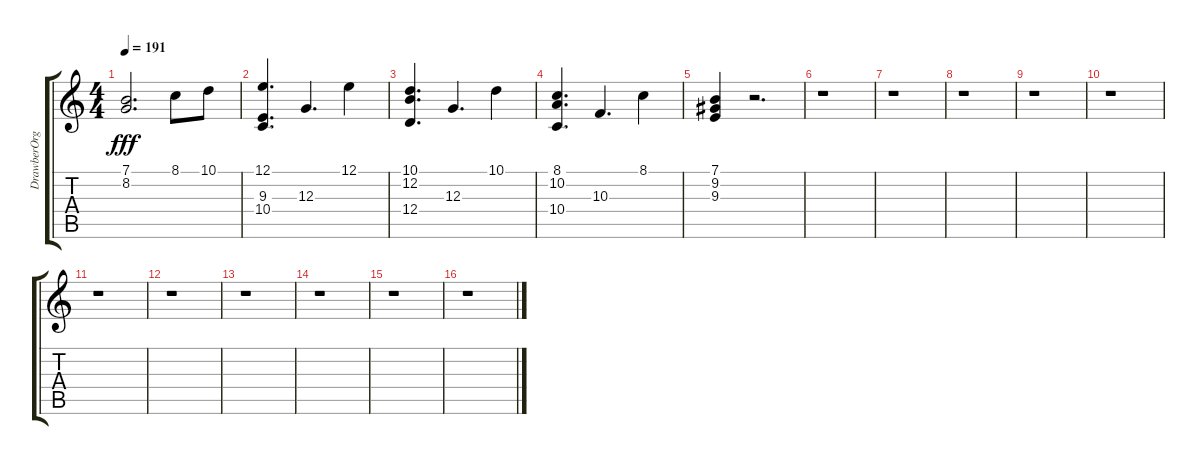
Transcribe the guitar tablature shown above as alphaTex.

\track ("DrawberOrgan(Backing)" "DrawberOrg") {instrument drawbarorgan}
\staff {score tabs}
\tuning (E4 B3 G3 D3 A2 E2) {hide}
\ts (4 4)
\tempo 191
\clef g2
\ks c
(7.1 8.2).2{d dy fff} 8.1.8 10.1.8 |
(12.1 9.3 10.4).4{d} 12.3.4{d} 12.1.4 |
(10.1 12.2 12.4).4{d} 12.3.4{d} 10.1.4 |
(8.1 10.2 10.4).4{d} 10.3.4{d} 8.1.4 |
(7.1 9.2 9.3).4 r.2{d} |
r.1 |
r.1 |
r.1 |
r.1 |
r.1 |
r.1 |
r.1 |
r.1 |
r.1 |
r.1 |
r.1
